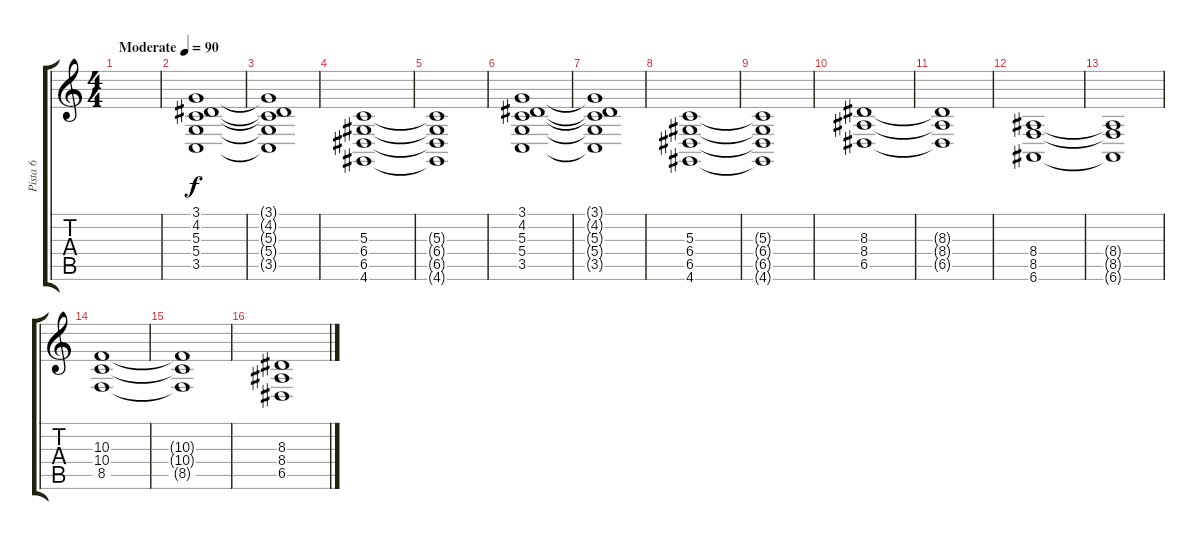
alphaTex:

\track ("Pista 6" "Pista 6") {instrument stringensemble1}
\staff {score tabs}
\tuning (E4 B3 G3 D3 A2 E2) {hide}
\ts (4 4)
\tempo (90 "Moderate")
\clef g2
\ks c
|
(3.1 4.2 5.3 5.4 3.5).1 |
(3.1{t} 4.2{t} 5.3{t} 5.4{t} 3.5{t}).1 |
(5.3 6.4 6.5 4.6).1 |
(5.3{t} 6.4{t} 6.5{t} 4.6{t}).1 |
(3.1 4.2 5.3 5.4 3.5).1 |
(3.1{t} 4.2{t} 5.3{t} 5.4{t} 3.5{t}).1 |
(5.3 6.4 6.5 4.6).1 |
(5.3{t} 6.4{t} 6.5{t} 4.6{t}).1 |
(8.3 8.4 6.5).1 |
(8.3{t} 8.4{t} 6.5{t}).1 |
(8.4 8.5 6.6).1 |
(8.4{t} 8.5{t} 6.6{t}).1 |
(10.3 10.4 8.5).1 |
(10.3{t} 10.4{t} 8.5{t}).1 |
(8.3 8.4 6.5).1
